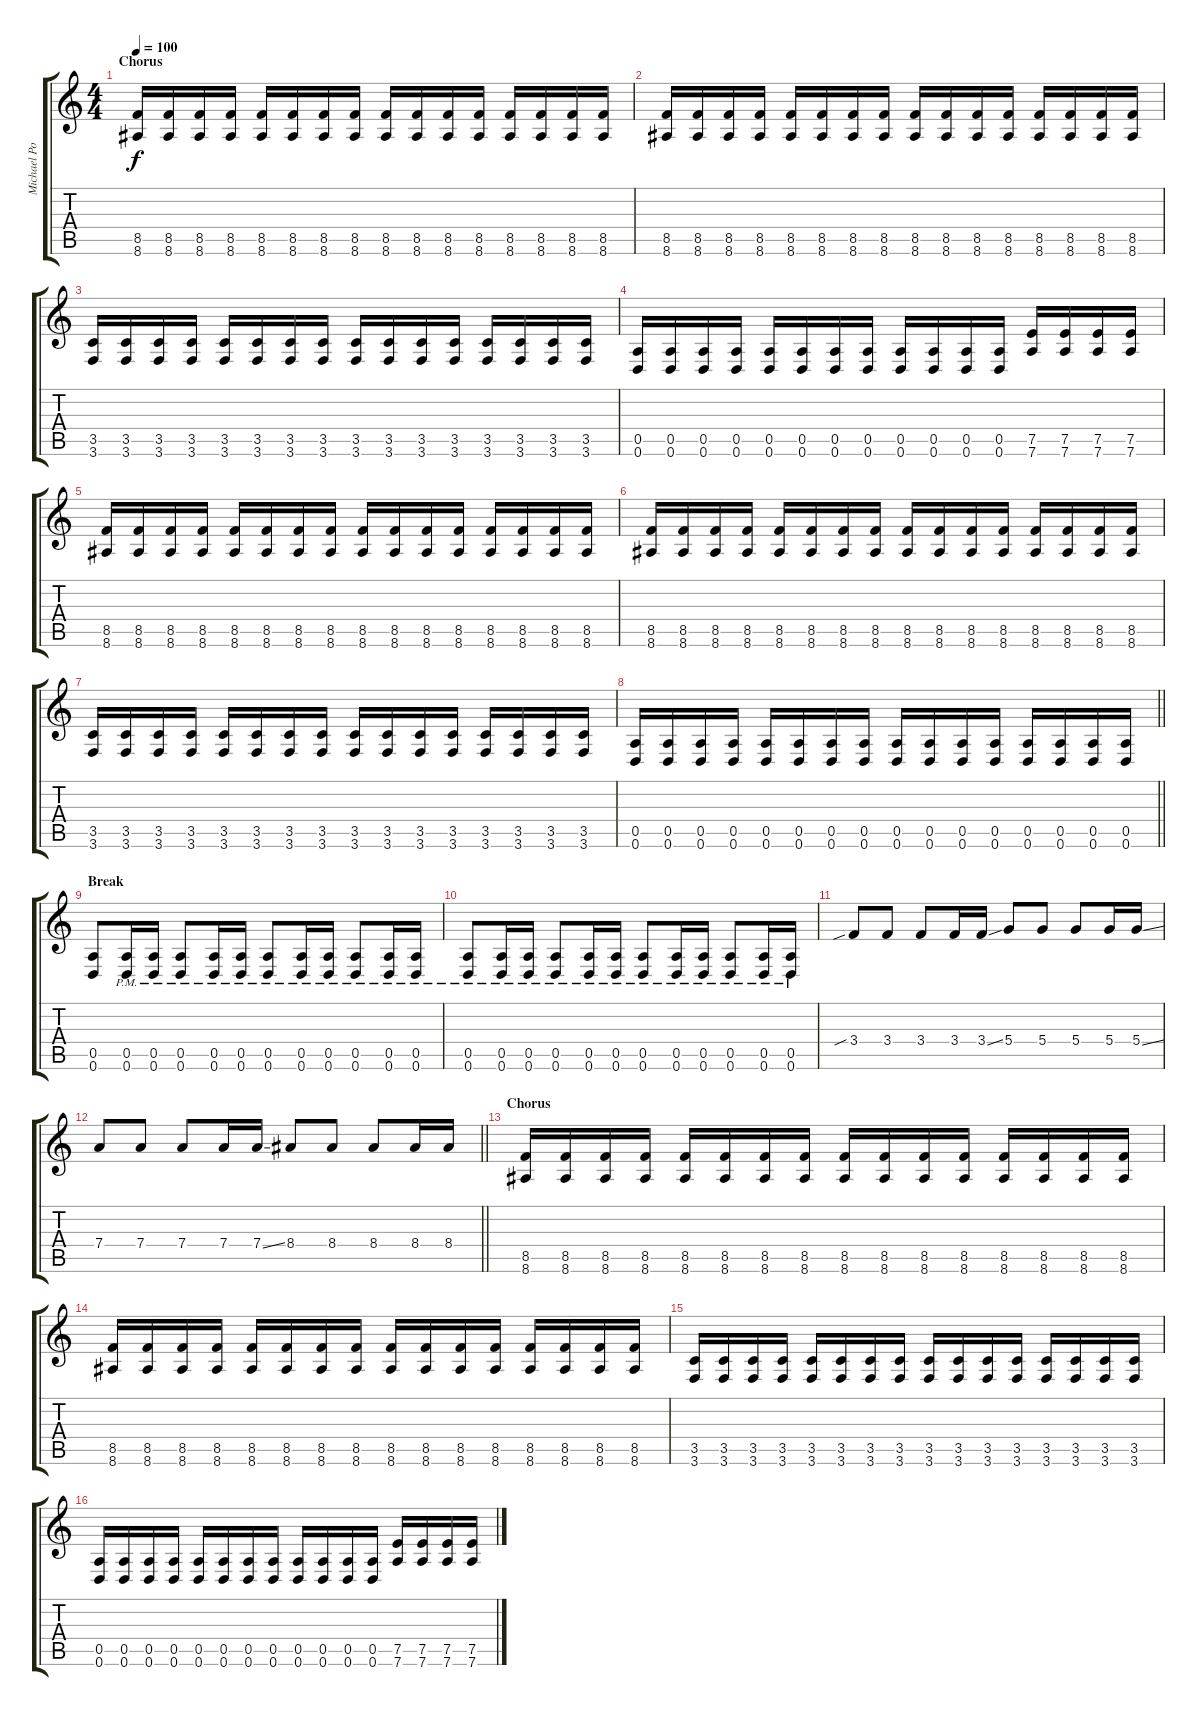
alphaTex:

\track ("Michael Poulsen" "Michael Po") {instrument distortionguitar}
\staff {score tabs}
\tuning (E4 B3 G3 D3 A2 D2) {hide}
\ts (4 4)
\section ("" "Chorus")
\tempo 100
\clef g2
\ks c
(8.5 8.6).16{dy f} (8.5 8.6).16 (8.5 8.6).16 (8.5 8.6).16 (8.5 8.6).16 (8.5 8.6).16 (8.5 8.6).16 (8.5 8.6).16 (8.5 8.6).16 (8.5 8.6).16 (8.5 8.6).16 (8.5 8.6).16 (8.5 8.6).16 (8.5 8.6).16 (8.5 8.6).16 (8.5 8.6).16 |
(8.5 8.6).16 (8.5 8.6).16 (8.5 8.6).16 (8.5 8.6).16 (8.5 8.6).16 (8.5 8.6).16 (8.5 8.6).16 (8.5 8.6).16 (8.5 8.6).16 (8.5 8.6).16 (8.5 8.6).16 (8.5 8.6).16 (8.5 8.6).16 (8.5 8.6).16 (8.5 8.6).16 (8.5 8.6).16 |
(3.5 3.6).16 (3.5 3.6).16 (3.5 3.6).16 (3.5 3.6).16 (3.5 3.6).16 (3.5 3.6).16 (3.5 3.6).16 (3.5 3.6).16 (3.5 3.6).16 (3.5 3.6).16 (3.5 3.6).16 (3.5 3.6).16 (3.5 3.6).16 (3.5 3.6).16 (3.5 3.6).16 (3.5 3.6).16 |
(0.5 0.6).16 (0.5 0.6).16 (0.5 0.6).16 (0.5 0.6).16 (0.5 0.6).16 (0.5 0.6).16 (0.5 0.6).16 (0.5 0.6).16 (0.5 0.6).16 (0.5 0.6).16 (0.5 0.6).16 (0.5 0.6).16 (7.5 7.6).16 (7.5 7.6).16 (7.5 7.6).16 (7.5 7.6).16 |
(8.5 8.6).16 (8.5 8.6).16 (8.5 8.6).16 (8.5 8.6).16 (8.5 8.6).16 (8.5 8.6).16 (8.5 8.6).16 (8.5 8.6).16 (8.5 8.6).16 (8.5 8.6).16 (8.5 8.6).16 (8.5 8.6).16 (8.5 8.6).16 (8.5 8.6).16 (8.5 8.6).16 (8.5 8.6).16 |
(8.5 8.6).16 (8.5 8.6).16 (8.5 8.6).16 (8.5 8.6).16 (8.5 8.6).16 (8.5 8.6).16 (8.5 8.6).16 (8.5 8.6).16 (8.5 8.6).16 (8.5 8.6).16 (8.5 8.6).16 (8.5 8.6).16 (8.5 8.6).16 (8.5 8.6).16 (8.5 8.6).16 (8.5 8.6).16 |
(3.5 3.6).16 (3.5 3.6).16 (3.5 3.6).16 (3.5 3.6).16 (3.5 3.6).16 (3.5 3.6).16 (3.5 3.6).16 (3.5 3.6).16 (3.5 3.6).16 (3.5 3.6).16 (3.5 3.6).16 (3.5 3.6).16 (3.5 3.6).16 (3.5 3.6).16 (3.5 3.6).16 (3.5 3.6).16 |
\barLineRight lightlight
(0.5 0.6).16 (0.5 0.6).16 (0.5 0.6).16 (0.5 0.6).16 (0.5 0.6).16 (0.5 0.6).16 (0.5 0.6).16 (0.5 0.6).16 (0.5 0.6).16 (0.5 0.6).16 (0.5 0.6).16 (0.5 0.6).16 (0.5 0.6).16 (0.5 0.6).16 (0.5 0.6).16 (0.5 0.6).16 |
\section ("" "Break")
(0.5 0.6).8 (0.5{pm} 0.6{pm}).16 (0.5{pm} 0.6{pm}).16 (0.5{pm} 0.6{pm}).8 (0.5{pm} 0.6{pm}).16 (0.5{pm} 0.6{pm}).16 (0.5{pm} 0.6{pm}).8 (0.5{pm} 0.6{pm}).16 (0.5{pm} 0.6{pm}).16 (0.5{pm} 0.6{pm}).8 (0.5{pm} 0.6{pm}).16 (0.5{pm} 0.6{pm}).16 |
(0.5{pm} 0.6{pm}).8 (0.5{pm} 0.6{pm}).16 (0.5{pm} 0.6{pm}).16 (0.5{pm} 0.6{pm}).8 (0.5{pm} 0.6{pm}).16 (0.5{pm} 0.6{pm}).16 (0.5{pm} 0.6{pm}).8 (0.5{pm} 0.6{pm}).16 (0.5{pm} 0.6{pm}).16 (0.5{pm} 0.6{pm}).8 (0.5{pm} 0.6{pm}).16 (0.5{pm} 0.6{pm}).16 |
3.4{sib}.8 3.4.8 3.4.8 3.4.16 3.4{ss}.16 5.4.8 5.4.8 5.4.8 5.4.16 5.4{ss}.16 |
\barLineRight lightlight
7.4.8 7.4.8 7.4.8 7.4.16 7.4{ss}.16 8.4.8 8.4.8 8.4.8 8.4.16 8.4.16 |
\section ("" "Chorus")
(8.5 8.6).16 (8.5 8.6).16 (8.5 8.6).16 (8.5 8.6).16 (8.5 8.6).16 (8.5 8.6).16 (8.5 8.6).16 (8.5 8.6).16 (8.5 8.6).16 (8.5 8.6).16 (8.5 8.6).16 (8.5 8.6).16 (8.5 8.6).16 (8.5 8.6).16 (8.5 8.6).16 (8.5 8.6).16 |
(8.5 8.6).16 (8.5 8.6).16 (8.5 8.6).16 (8.5 8.6).16 (8.5 8.6).16 (8.5 8.6).16 (8.5 8.6).16 (8.5 8.6).16 (8.5 8.6).16 (8.5 8.6).16 (8.5 8.6).16 (8.5 8.6).16 (8.5 8.6).16 (8.5 8.6).16 (8.5 8.6).16 (8.5 8.6).16 |
(3.5 3.6).16 (3.5 3.6).16 (3.5 3.6).16 (3.5 3.6).16 (3.5 3.6).16 (3.5 3.6).16 (3.5 3.6).16 (3.5 3.6).16 (3.5 3.6).16 (3.5 3.6).16 (3.5 3.6).16 (3.5 3.6).16 (3.5 3.6).16 (3.5 3.6).16 (3.5 3.6).16 (3.5 3.6).16 |
(0.5 0.6).16 (0.5 0.6).16 (0.5 0.6).16 (0.5 0.6).16 (0.5 0.6).16 (0.5 0.6).16 (0.5 0.6).16 (0.5 0.6).16 (0.5 0.6).16 (0.5 0.6).16 (0.5 0.6).16 (0.5 0.6).16 (7.5 7.6).16 (7.5 7.6).16 (7.5 7.6).16 (7.5 7.6).16
